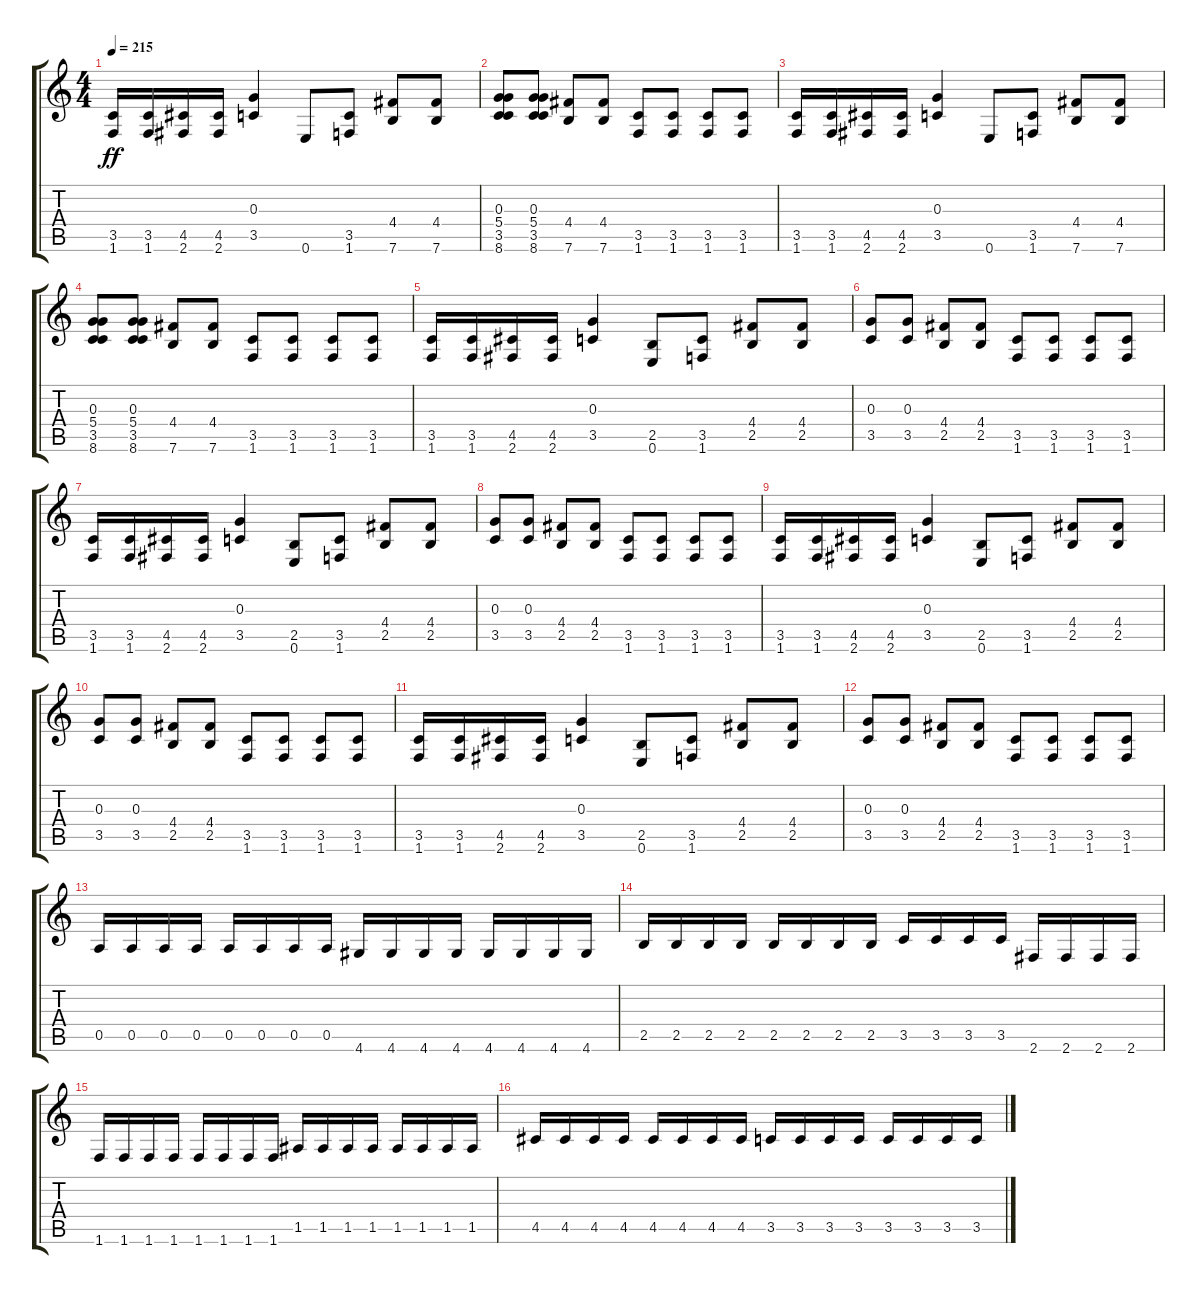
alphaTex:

\track "" {instrument distortionguitar}
\staff {score tabs}
\tuning (E4 B3 G3 D3 A2 E2) {hide}
\ts (4 4)
\tempo 215
\clef g2
\ks c
(3.5 1.6).16{dy ff} (3.5 1.6).16 (4.5 2.6).16 (4.5 2.6).16 (0.3 3.5).4 0.6.8 (3.5 1.6).8 (4.4 7.6).8 (4.4 7.6).8 |
(0.3 5.4 3.5 8.6).8 (0.3 5.4 3.5 8.6).8 (4.4 7.6).8 (4.4 7.6).8 (3.5 1.6).8 (3.5 1.6).8 (3.5 1.6).8 (3.5 1.6).8 |
(3.5 1.6).16 (3.5 1.6).16 (4.5 2.6).16 (4.5 2.6).16 (0.3 3.5).4 0.6.8 (3.5 1.6).8 (4.4 7.6).8 (4.4 7.6).8 |
(0.3 5.4 3.5 8.6).8 (0.3 5.4 3.5 8.6).8 (4.4 7.6).8 (4.4 7.6).8 (3.5 1.6).8 (3.5 1.6).8 (3.5 1.6).8 (3.5 1.6).8 |
(3.5 1.6).16 (3.5 1.6).16 (4.5 2.6).16 (4.5 2.6).16 (0.3 3.5).4 (2.5 0.6).8 (3.5 1.6).8 (4.4 2.5).8 (4.4 2.5).8 |
(0.3 3.5).8 (0.3 3.5).8 (4.4 2.5).8 (4.4 2.5).8 (3.5 1.6).8 (3.5 1.6).8 (3.5 1.6).8 (3.5 1.6).8 |
(3.5 1.6).16 (3.5 1.6).16 (4.5 2.6).16 (4.5 2.6).16 (0.3 3.5).4 (2.5 0.6).8 (3.5 1.6).8 (4.4 2.5).8 (4.4 2.5).8 |
(0.3 3.5).8 (0.3 3.5).8 (4.4 2.5).8 (4.4 2.5).8 (3.5 1.6).8 (3.5 1.6).8 (3.5 1.6).8 (3.5 1.6).8 |
(3.5 1.6).16 (3.5 1.6).16 (4.5 2.6).16 (4.5 2.6).16 (0.3 3.5).4 (2.5 0.6).8 (3.5 1.6).8 (4.4 2.5).8 (4.4 2.5).8 |
(0.3 3.5).8 (0.3 3.5).8 (4.4 2.5).8 (4.4 2.5).8 (3.5 1.6).8 (3.5 1.6).8 (3.5 1.6).8 (3.5 1.6).8 |
(3.5 1.6).16 (3.5 1.6).16 (4.5 2.6).16 (4.5 2.6).16 (0.3 3.5).4 (2.5 0.6).8 (3.5 1.6).8 (4.4 2.5).8 (4.4 2.5).8 |
(0.3 3.5).8 (0.3 3.5).8 (4.4 2.5).8 (4.4 2.5).8 (3.5 1.6).8 (3.5 1.6).8 (3.5 1.6).8 (3.5 1.6).8 |
0.5.16 0.5.16 0.5.16 0.5.16 0.5.16 0.5.16 0.5.16 0.5.16 4.6.16 4.6.16 4.6.16 4.6.16 4.6.16 4.6.16 4.6.16 4.6.16 |
2.5.16 2.5.16 2.5.16 2.5.16 2.5.16 2.5.16 2.5.16 2.5.16 3.5.16 3.5.16 3.5.16 3.5.16 2.6.16 2.6.16 2.6.16 2.6.16 |
1.6.16 1.6.16 1.6.16 1.6.16 1.6.16 1.6.16 1.6.16 1.6.16 1.5.16 1.5.16 1.5.16 1.5.16 1.5.16 1.5.16 1.5.16 1.5.16 |
4.5.16 4.5.16 4.5.16 4.5.16 4.5.16 4.5.16 4.5.16 4.5.16 3.5.16 3.5.16 3.5.16 3.5.16 3.5.16 3.5.16 3.5.16 3.5.16
